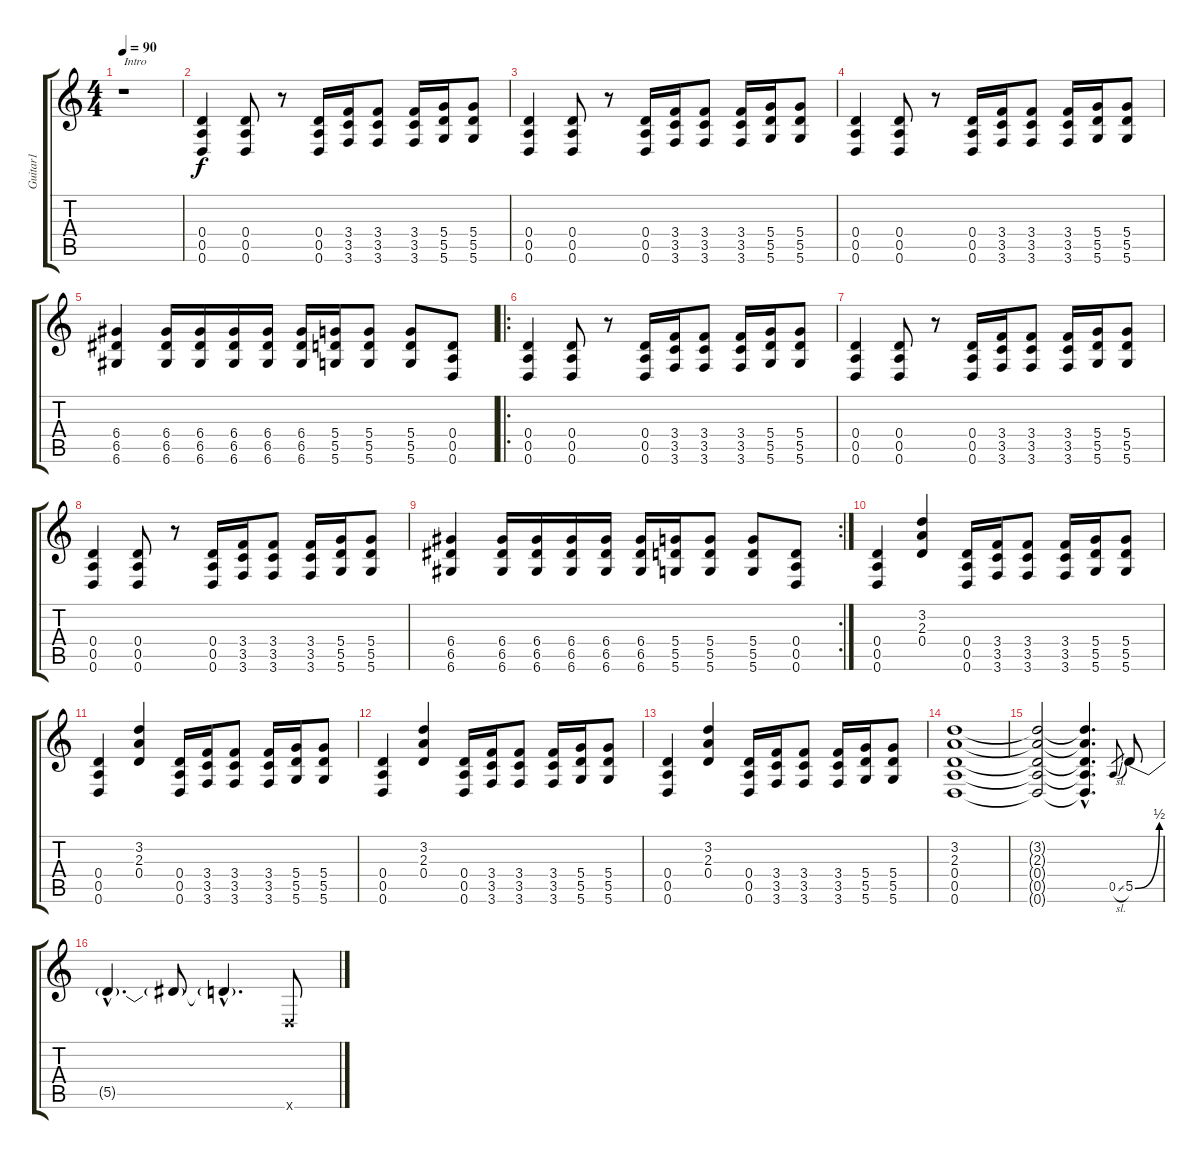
\track ("Guitar1" "Guitar1") {instrument overdrivenguitar}
\staff {score tabs}
\tuning (E4 B3 G3 D3 A2 D2) {hide}
\ts (4 4)
\tempo 90
\clef g2
\ks c
r.1{txt "Intro" dy f instrument overdrivenguitar} |
(0.4 0.5 0.6).4 (0.4 0.5 0.6).8 r.8 (0.4 0.5 0.6).16 (3.4 3.5 3.6).16 (3.4 3.5 3.6).8 (3.4 3.5 3.6).16 (5.4 5.5 5.6).16 (5.4 5.5 5.6).8 |
(0.4 0.5 0.6).4 (0.4 0.5 0.6).8 r.8 (0.4 0.5 0.6).16 (3.4 3.5 3.6).16 (3.4 3.5 3.6).8 (3.4 3.5 3.6).16 (5.4 5.5 5.6).16 (5.4 5.5 5.6).8 |
(0.4 0.5 0.6).4 (0.4 0.5 0.6).8 r.8 (0.4 0.5 0.6).16 (3.4 3.5 3.6).16 (3.4 3.5 3.6).8 (3.4 3.5 3.6).16 (5.4 5.5 5.6).16 (5.4 5.5 5.6).8 |
(6.4 6.5 6.6).4 (6.4 6.5 6.6).16 (6.4 6.5 6.6).16 (6.4 6.5 6.6).16 (6.4 6.5 6.6).16 (6.4 6.5 6.6).16 (5.4 5.5 5.6).16 (5.4 5.5 5.6).8 (5.4 5.5 5.6).8 (0.4 0.5 0.6).8 |
\ro
(0.4 0.5 0.6).4 (0.4 0.5 0.6).8 r.8 (0.4 0.5 0.6).16 (3.4 3.5 3.6).16 (3.4 3.5 3.6).8 (3.4 3.5 3.6).16 (5.4 5.5 5.6).16 (5.4 5.5 5.6).8 |
(0.4 0.5 0.6).4 (0.4 0.5 0.6).8 r.8 (0.4 0.5 0.6).16 (3.4 3.5 3.6).16 (3.4 3.5 3.6).8 (3.4 3.5 3.6).16 (5.4 5.5 5.6).16 (5.4 5.5 5.6).8 |
(0.4 0.5 0.6).4 (0.4 0.5 0.6).8 r.8 (0.4 0.5 0.6).16 (3.4 3.5 3.6).16 (3.4 3.5 3.6).8 (3.4 3.5 3.6).16 (5.4 5.5 5.6).16 (5.4 5.5 5.6).8 |
\rc 2
(6.4 6.5 6.6).4 (6.4 6.5 6.6).16 (6.4 6.5 6.6).16 (6.4 6.5 6.6).16 (6.4 6.5 6.6).16 (6.4 6.5 6.6).16 (5.4 5.5 5.6).16 (5.4 5.5 5.6).8 (5.4 5.5 5.6).8 (0.4 0.5 0.6).8 |
(0.4 0.5 0.6).4 (3.2 2.3 0.4).4 (0.4 0.5 0.6).16 (3.4 3.5 3.6).16 (3.4 3.5 3.6).8 (3.4 3.5 3.6).16 (5.4 5.5 5.6).16 (5.4 5.5 5.6).8 |
(0.4 0.5 0.6).4 (3.2 2.3 0.4).4 (0.4 0.5 0.6).16 (3.4 3.5 3.6).16 (3.4 3.5 3.6).8 (3.4 3.5 3.6).16 (5.4 5.5 5.6).16 (5.4 5.5 5.6).8 |
(0.4 0.5 0.6).4 (3.2 2.3 0.4).4 (0.4 0.5 0.6).16 (3.4 3.5 3.6).16 (3.4 3.5 3.6).8 (3.4 3.5 3.6).16 (5.4 5.5 5.6).16 (5.4 5.5 5.6).8 |
(0.4 0.5 0.6).4 (3.2 2.3 0.4).4 (0.4 0.5 0.6).16 (3.4 3.5 3.6).16 (3.4 3.5 3.6).8 (3.4 3.5 3.6).16 (5.4 5.5 5.6).16 (5.4 5.5 5.6).8 |
(3.2 2.3 0.4 0.5 0.6).1 |
(3.2{t} 2.3{t} 0.4{t} 0.5{t} 0.6{t}).2 (3.2{hac t} 2.3{hac t} 0.4{hac t} 0.5{hac t} 0.6{hac t}).4{d} 0.5{sl}.8{gr} 5.5{be (bend 0 0 60 2)}.8 |
5.5{hac t}.4{d} 5.5{t}.8 5.5{hac t}.4{d} 0.6{x}.8
